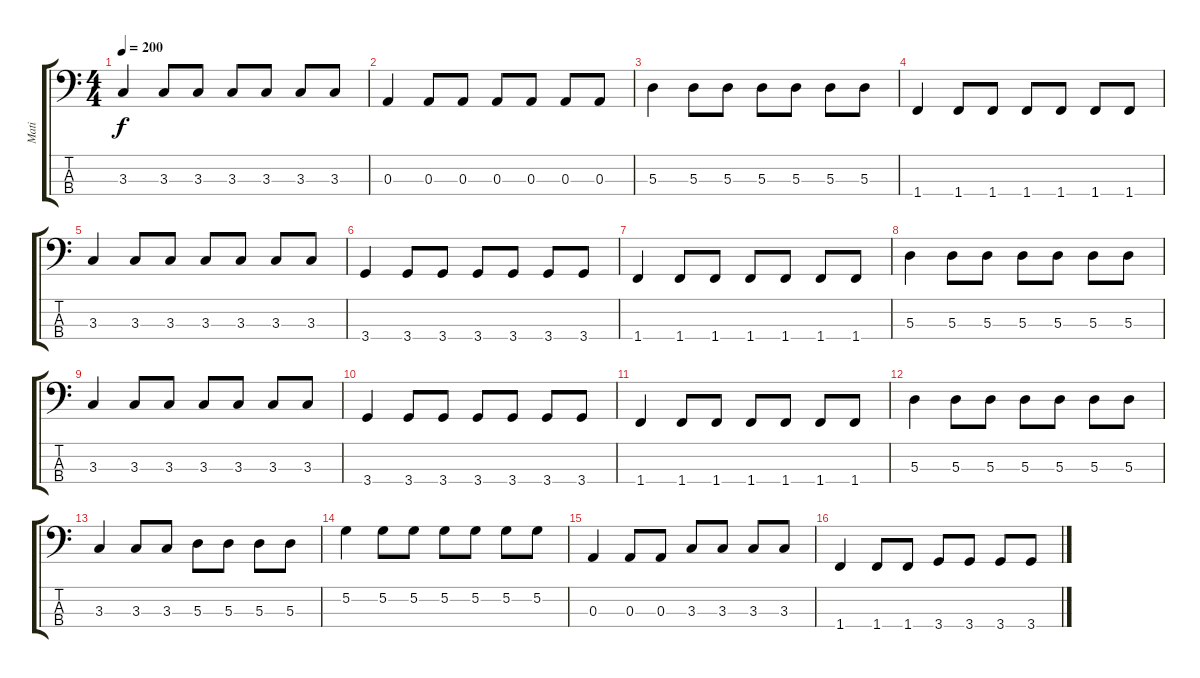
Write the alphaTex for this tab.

\track ("Mati" "Mati") {instrument electricbasspick}
\staff {score tabs}
\tuning (G2 D2 A1 E1) {hide}
\ts (4 4)
\tempo 200
\clef f4
\ks c
3.3.4{dy f} 3.3.8 3.3.8 3.3.8 3.3.8 3.3.8 3.3.8 |
0.3.4 0.3.8 0.3.8 0.3.8 0.3.8 0.3.8 0.3.8 |
5.3.4 5.3.8 5.3.8 5.3.8 5.3.8 5.3.8 5.3.8 |
1.4.4 1.4.8 1.4.8 1.4.8 1.4.8 1.4.8 1.4.8 |
3.3.4 3.3.8 3.3.8 3.3.8 3.3.8 3.3.8 3.3.8 |
3.4.4 3.4.8 3.4.8 3.4.8 3.4.8 3.4.8 3.4.8 |
1.4.4 1.4.8 1.4.8 1.4.8 1.4.8 1.4.8 1.4.8 |
5.3.4 5.3.8 5.3.8 5.3.8 5.3.8 5.3.8 5.3.8 |
3.3.4 3.3.8 3.3.8 3.3.8 3.3.8 3.3.8 3.3.8 |
3.4.4 3.4.8 3.4.8 3.4.8 3.4.8 3.4.8 3.4.8 |
1.4.4 1.4.8 1.4.8 1.4.8 1.4.8 1.4.8 1.4.8 |
5.3.4 5.3.8 5.3.8 5.3.8 5.3.8 5.3.8 5.3.8 |
3.3.4 3.3.8 3.3.8 5.3.8 5.3.8 5.3.8 5.3.8 |
5.2.4 5.2.8 5.2.8 5.2.8 5.2.8 5.2.8 5.2.8 |
0.3.4 0.3.8 0.3.8 3.3.8 3.3.8 3.3.8 3.3.8 |
1.4.4 1.4.8 1.4.8 3.4.8 3.4.8 3.4.8 3.4.8
